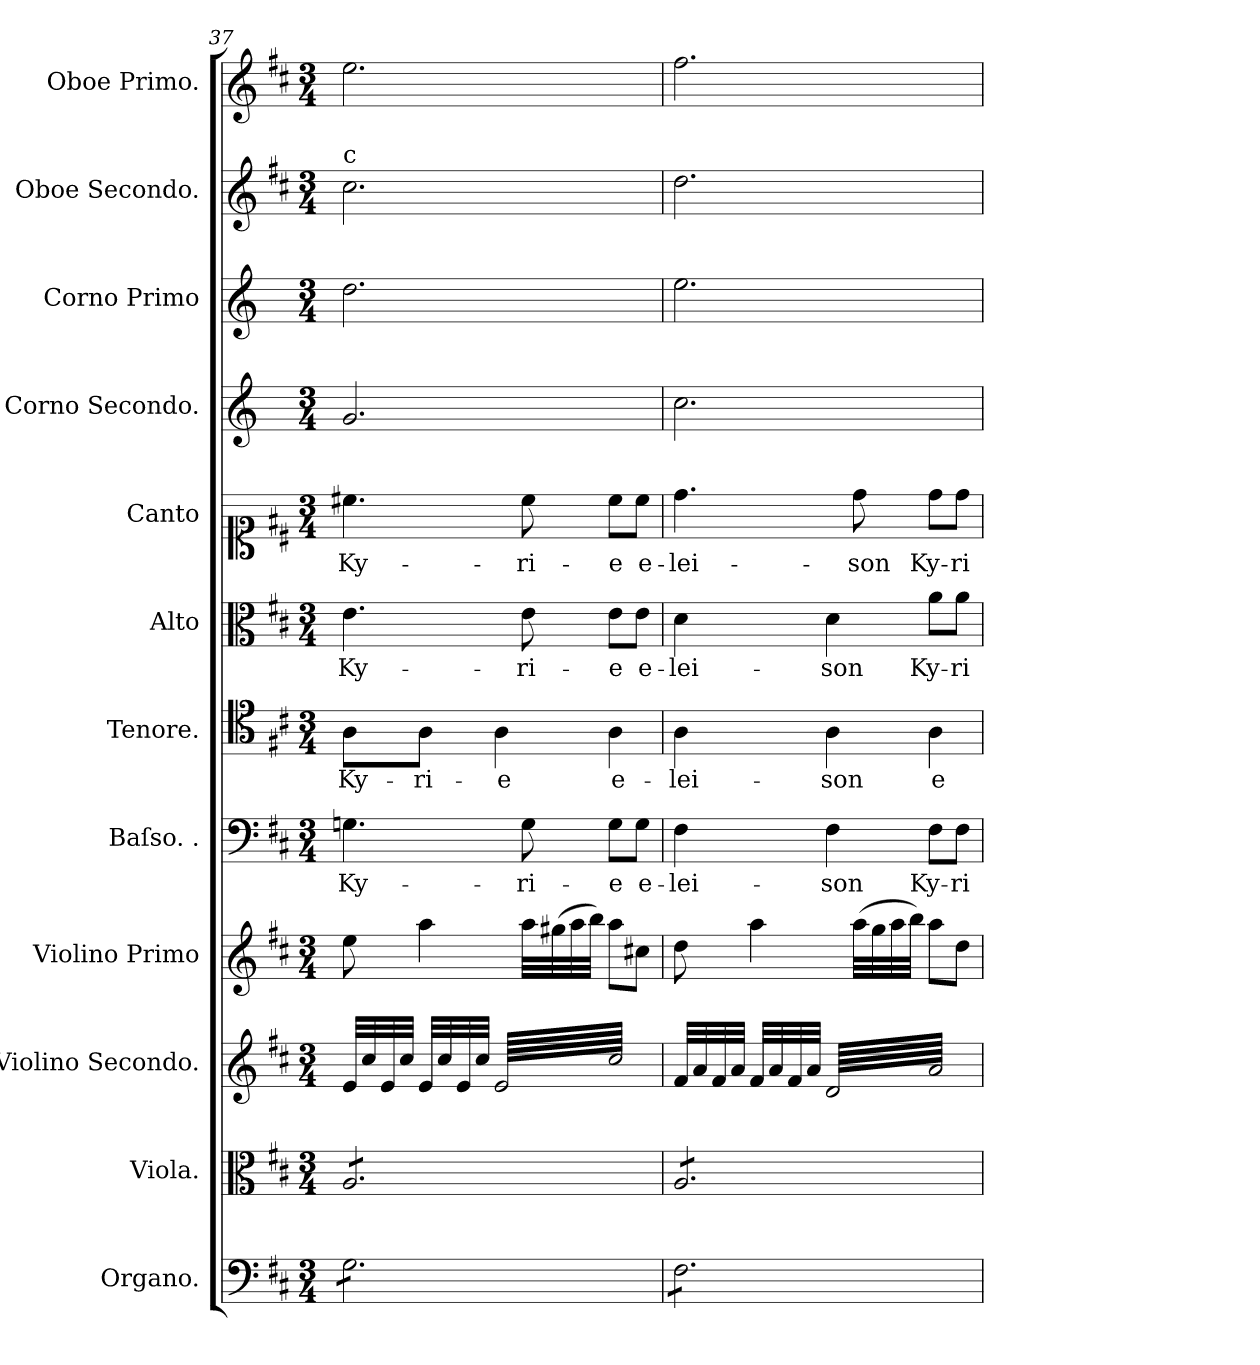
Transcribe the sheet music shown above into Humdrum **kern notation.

**kern	**kern	**kern	**kern	**kern	**text	**kern	**text	**kern	**text	**kern	**text	**kern	**kern	**kern	**kern
*part12	*part11	*part10	*part9	*part8	*part8	*part7	*part7	*part6	*part6	*part5	*part5	*part4	*part3	*part2	*part1
*staff12	*staff11	*staff10	*staff9	*staff8	*staff8	*staff7	*staff7	*staff6	*staff6	*staff5	*staff5	*staff4	*staff3	*staff2	*staff1
*I"Organo.	*I"Viola.	*I"Violino Secondo.	*I"Violino Primo	*I"Baſso. .	*	*I"Tenore.	*	*I"Alto	*	*I"Canto	*	*I"Corno Secondo.	*I"Corno Primo	*I"Oboe Secondo.	*I"Oboe Primo.
*I'org	*I'vla	*I'vl 2	*I'vl 1	*I'B	*	*I'T	*	*I'A	*	*	*	*I'cor 2	*I'cor 1	*I'ob 2	*I'ob 1
*clefF4	*clefC3	*clefG2	*clefG2	*clefF4	*	*clefC4	*	*clefC3	*	*clefC1	*	*clefG2	*clefG2	*clefG2	*clefG2
*	*	*	*	*	*	*	*	*	*	*	*	*ITrd6c10	*ITrd6c10	*	*
*k[f#c#]	*k[f#c#]	*k[f#c#]	*k[f#c#]	*k[f#c#]	*	*k[f#c#]	*	*k[f#c#]	*	*k[f#c#]	*	*k[f#c#]	*k[f#c#]	*k[f#c#]	*k[f#c#]
*M3/4	*M3/4	*M3/4	*M3/4	*M3/4	*	*M3/4	*	*M3/4	*	*M3/4	*	*M3/4	*M3/4	*M3/4	*M3/4
=37	=37	=37	=37	=37	=37	=37	=37	=37	=37	=37	=37	=37	=37	=37	=37
!	!	!	!	!	!	!	!	!	!	!	!	!	!	!LO:TX:a:t=c	!
!LO:TX:a:color=crimson:t=⚠	!	!	!	!	!	!	!	!	!	!	!	!	!	!	!
*tremolo	*	*	*	*	*	*	*	*	*	*	*	*	*	*	*
*	*tremolo	*	*	*	*	*	*	*	*	*	*	*	*	*	*
8G\L	8A/L	32e/LLL	8ee\	4.Gn\	Ky-	8A\L	Ky-	4.e\	Ky-	4.cc#X\	Ky-	2.A/	2.e\	2.cc#\	2.ee\
.	.	32cc#/	.	.	.	.	.	.	.	.	.	.	.	.	.
.	.	32e/	.	.	.	.	.	.	.	.	.	.	.	.	.
.	.	32cc#/JJJ	.	.	.	.	.	.	.	.	.	.	.	.	.
8G\	8A/	32e/LLL	4aa\	.	.	8A\J	-ri-	.	.	.	.	.	.	.	.
.	.	32cc#/	.	.	.	.	.	.	.	.	.	.	.	.	.
.	.	32e/	.	.	.	.	.	.	.	.	.	.	.	.	.
.	.	32cc#/JJJ	.	.	.	.	.	.	.	.	.	.	.	.	.
*	*	*tremolo	*	*	*	*	*	*	*	*	*	*	*	*	*
8G\	8A/	64e/LLLL	.	.	.	4A\	-e	.	.	.	.	.	.	.	.
.	.	64cc#/	.	.	.	.	.	.	.	.	.	.	.	.	.
.	.	64e/	.	.	.	.	.	.	.	.	.	.	.	.	.
.	.	64cc#/	.	.	.	.	.	.	.	.	.	.	.	.	.
.	.	64e/	.	.	.	.	.	.	.	.	.	.	.	.	.
.	.	64cc#/	.	.	.	.	.	.	.	.	.	.	.	.	.
.	.	64e/	.	.	.	.	.	.	.	.	.	.	.	.	.
.	.	64cc#/	.	.	.	.	.	.	.	.	.	.	.	.	.
8G\	8A/	64e/	32aa\LLL	8G\	-ri-	.	.	8e\	-ri-	8cc#\	-ri-	.	.	.	.
.	.	64cc#/	.	.	.	.	.	.	.	.	.	.	.	.	.
.	.	64e/	(>32gg#X\	.	.	.	.	.	.	.	.	.	.	.	.
.	.	64cc#/	.	.	.	.	.	.	.	.	.	.	.	.	.
.	.	64e/	32aa\	.	.	.	.	.	.	.	.	.	.	.	.
.	.	64cc#/	.	.	.	.	.	.	.	.	.	.	.	.	.
.	.	64e/	32bb\JJJ)	.	.	.	.	.	.	.	.	.	.	.	.
.	.	64cc#/	.	.	.	.	.	.	.	.	.	.	.	.	.
8G\	8A/	64e/	8aa\L	8G\L	-e	4A\	e-	8e\L	-e	8cc#\L	-e	.	.	.	.
.	.	64cc#/	.	.	.	.	.	.	.	.	.	.	.	.	.
.	.	64e/	.	.	.	.	.	.	.	.	.	.	.	.	.
.	.	64cc#/	.	.	.	.	.	.	.	.	.	.	.	.	.
.	.	64e/	.	.	.	.	.	.	.	.	.	.	.	.	.
.	.	64cc#/	.	.	.	.	.	.	.	.	.	.	.	.	.
.	.	64e/	.	.	.	.	.	.	.	.	.	.	.	.	.
.	.	64cc#/	.	.	.	.	.	.	.	.	.	.	.	.	.
8G\J	8A/J	64e/	8cc#X\J	8G\J	e-	.	.	8e\J	e-	8cc#\J	e-	.	.	.	.
.	.	64cc#/	.	.	.	.	.	.	.	.	.	.	.	.	.
.	.	64e/	.	.	.	.	.	.	.	.	.	.	.	.	.
.	.	64cc#/	.	.	.	.	.	.	.	.	.	.	.	.	.
.	.	64e/	.	.	.	.	.	.	.	.	.	.	.	.	.
.	.	64cc#/	.	.	.	.	.	.	.	.	.	.	.	.	.
.	.	64e/	.	.	.	.	.	.	.	.	.	.	.	.	.
.	.	64cc#/JJJJ	.	.	.	.	.	.	.	.	.	.	.	.	.
*	*	*Xtremolo	*	*	*	*	*	*	*	*	*	*	*	*	*
=38	=38	=38	=38	=38	=38	=38	=38	=38	=38	=38	=38	=38	=38	=38	=38
8F#\L	8A/L	32f#/LLL	8dd\	4F#\	-lei-	4A\	-lei-	4d\	-lei-	4.dd\	-lei-	2.d\	2.f#\	2.dd\	2.ff#\
.	.	.	.	.	.	.	.	.	.	.	.	.	.	.	.
.	.	32a/	.	.	.	.	.	.	.	.	.	.	.	.	.
.	.	.	.	.	.	.	.	.	.	.	.	.	.	.	.
.	.	32f#/	.	.	.	.	.	.	.	.	.	.	.	.	.
.	.	.	.	.	.	.	.	.	.	.	.	.	.	.	.
.	.	32a/JJJ	.	.	.	.	.	.	.	.	.	.	.	.	.
.	.	.	.	.	.	.	.	.	.	.	.	.	.	.	.
8F#\	8A/	32f#/LLL	4aa\	.	.	.	.	.	.	.	.	.	.	.	.
.	.	.	.	.	.	.	.	.	.	.	.	.	.	.	.
.	.	32a/	.	.	.	.	.	.	.	.	.	.	.	.	.
.	.	.	.	.	.	.	.	.	.	.	.	.	.	.	.
.	.	32f#/	.	.	.	.	.	.	.	.	.	.	.	.	.
.	.	.	.	.	.	.	.	.	.	.	.	.	.	.	.
.	.	32a/JJJ	.	.	.	.	.	.	.	.	.	.	.	.	.
.	.	.	.	.	.	.	.	.	.	.	.	.	.	.	.
*	*	*tremolo	*	*	*	*	*	*	*	*	*	*	*	*	*
8F#\	8A/	64d/LLLL	.	4F#\	-son	4A\	-son	4d\	-son	.	.	.	.	.	.
.	.	64a/	.	.	.	.	.	.	.	.	.	.	.	.	.
.	.	64d/	.	.	.	.	.	.	.	.	.	.	.	.	.
.	.	64a/	.	.	.	.	.	.	.	.	.	.	.	.	.
.	.	64d/	.	.	.	.	.	.	.	.	.	.	.	.	.
.	.	64a/	.	.	.	.	.	.	.	.	.	.	.	.	.
.	.	64d/	.	.	.	.	.	.	.	.	.	.	.	.	.
.	.	64a/	.	.	.	.	.	.	.	.	.	.	.	.	.
8F#\	8A/	64d/	(>32aa\LLL	.	.	.	.	.	.	8dd\	-son	.	.	.	.
.	.	64a/	.	.	.	.	.	.	.	.	.	.	.	.	.
.	.	64d/	32gg\	.	.	.	.	.	.	.	.	.	.	.	.
.	.	64a/	.	.	.	.	.	.	.	.	.	.	.	.	.
.	.	64d/	32aa\	.	.	.	.	.	.	.	.	.	.	.	.
.	.	64a/	.	.	.	.	.	.	.	.	.	.	.	.	.
.	.	64d/	32bb\JJJ)	.	.	.	.	.	.	.	.	.	.	.	.
.	.	64a/	.	.	.	.	.	.	.	.	.	.	.	.	.
!	!	!	!	!	!	!	!	!	!LO:LY:i	!	!	!	!	!	!
8F#\	8A/	64d/	8aa\L	8F#\L	Ky-	4A\	e-	8a\L	Ky-	8dd\L	Ky-	.	.	.	.
.	.	64a/	.	.	.	.	.	.	.	.	.	.	.	.	.
.	.	64d/	.	.	.	.	.	.	.	.	.	.	.	.	.
.	.	64a/	.	.	.	.	.	.	.	.	.	.	.	.	.
.	.	64d/	.	.	.	.	.	.	.	.	.	.	.	.	.
.	.	64a/	.	.	.	.	.	.	.	.	.	.	.	.	.
.	.	64d/	.	.	.	.	.	.	.	.	.	.	.	.	.
.	.	64a/	.	.	.	.	.	.	.	.	.	.	.	.	.
!	!	!	!	!	!	!	!	!	!LO:LY:i	!	!	!	!	!	!
8F#\J	8A/J	64d/	8dd\J	8F#\J	-ri-	.	.	8a\J	-ri-	8dd\J	-ri-	.	.	.	.
*	*Xtremolo	*	*	*	*	*	*	*	*	*	*	*	*	*	*
*Xtremolo	*	*	*	*	*	*	*	*	*	*	*	*	*	*	*
.	.	64a/	.	.	.	.	.	.	.	.	.	.	.	.	.
.	.	64d/	.	.	.	.	.	.	.	.	.	.	.	.	.
.	.	64a/	.	.	.	.	.	.	.	.	.	.	.	.	.
.	.	64d/	.	.	.	.	.	.	.	.	.	.	.	.	.
.	.	64a/	.	.	.	.	.	.	.	.	.	.	.	.	.
.	.	64d/	.	.	.	.	.	.	.	.	.	.	.	.	.
.	.	64a/JJJJ	.	.	.	.	.	.	.	.	.	.	.	.	.
*	*	*Xtremolo	*	*	*	*	*	*	*	*	*	*	*	*	*
.	.	.	.	.	.	.	.	.	.	.	.	.	.	.	.
.	.	.	.	.	.	.	.	.	.	.	.	.	.	.	.
.	.	.	.	.	.	.	.	.	.	.	.	.	.	.	.
.	.	.	.	.	.	.	.	.	.	.	.	.	.	.	.
.	.	.	.	.	.	.	.	.	.	.	.	.	.	.	.
.	.	.	.	.	.	.	.	.	.	.	.	.	.	.	.
.	.	.	.	.	.	.	.	.	.	.	.	.	.	.	.
.	.	.	.	.	.	.	.	.	.	.	.	.	.	.	.
.	.	.	.	.	.	.	.	.	.	.	.	.	.	.	.
.	.	.	.	.	.	.	.	.	.	.	.	.	.	.	.
.	.	.	.	.	.	.	.	.	.	.	.	.	.	.	.
.	.	.	.	.	.	.	.	.	.	.	.	.	.	.	.
.	.	.	.	.	.	.	.	.	.	.	.	.	.	.	.
.	.	.	.	.	.	.	.	.	.	.	.	.	.	.	.
.	.	.	.	.	.	.	.	.	.	.	.	.	.	.	.
.	.	.	.	.	.	.	.	.	.	.	.	.	.	.	.
=	=	=	=	=	=	=	=	=	=	=	=	=	=	=	=
*-	*-	*-	*-	*-	*-	*-	*-	*-	*-	*-	*-	*-	*-	*-	*-
